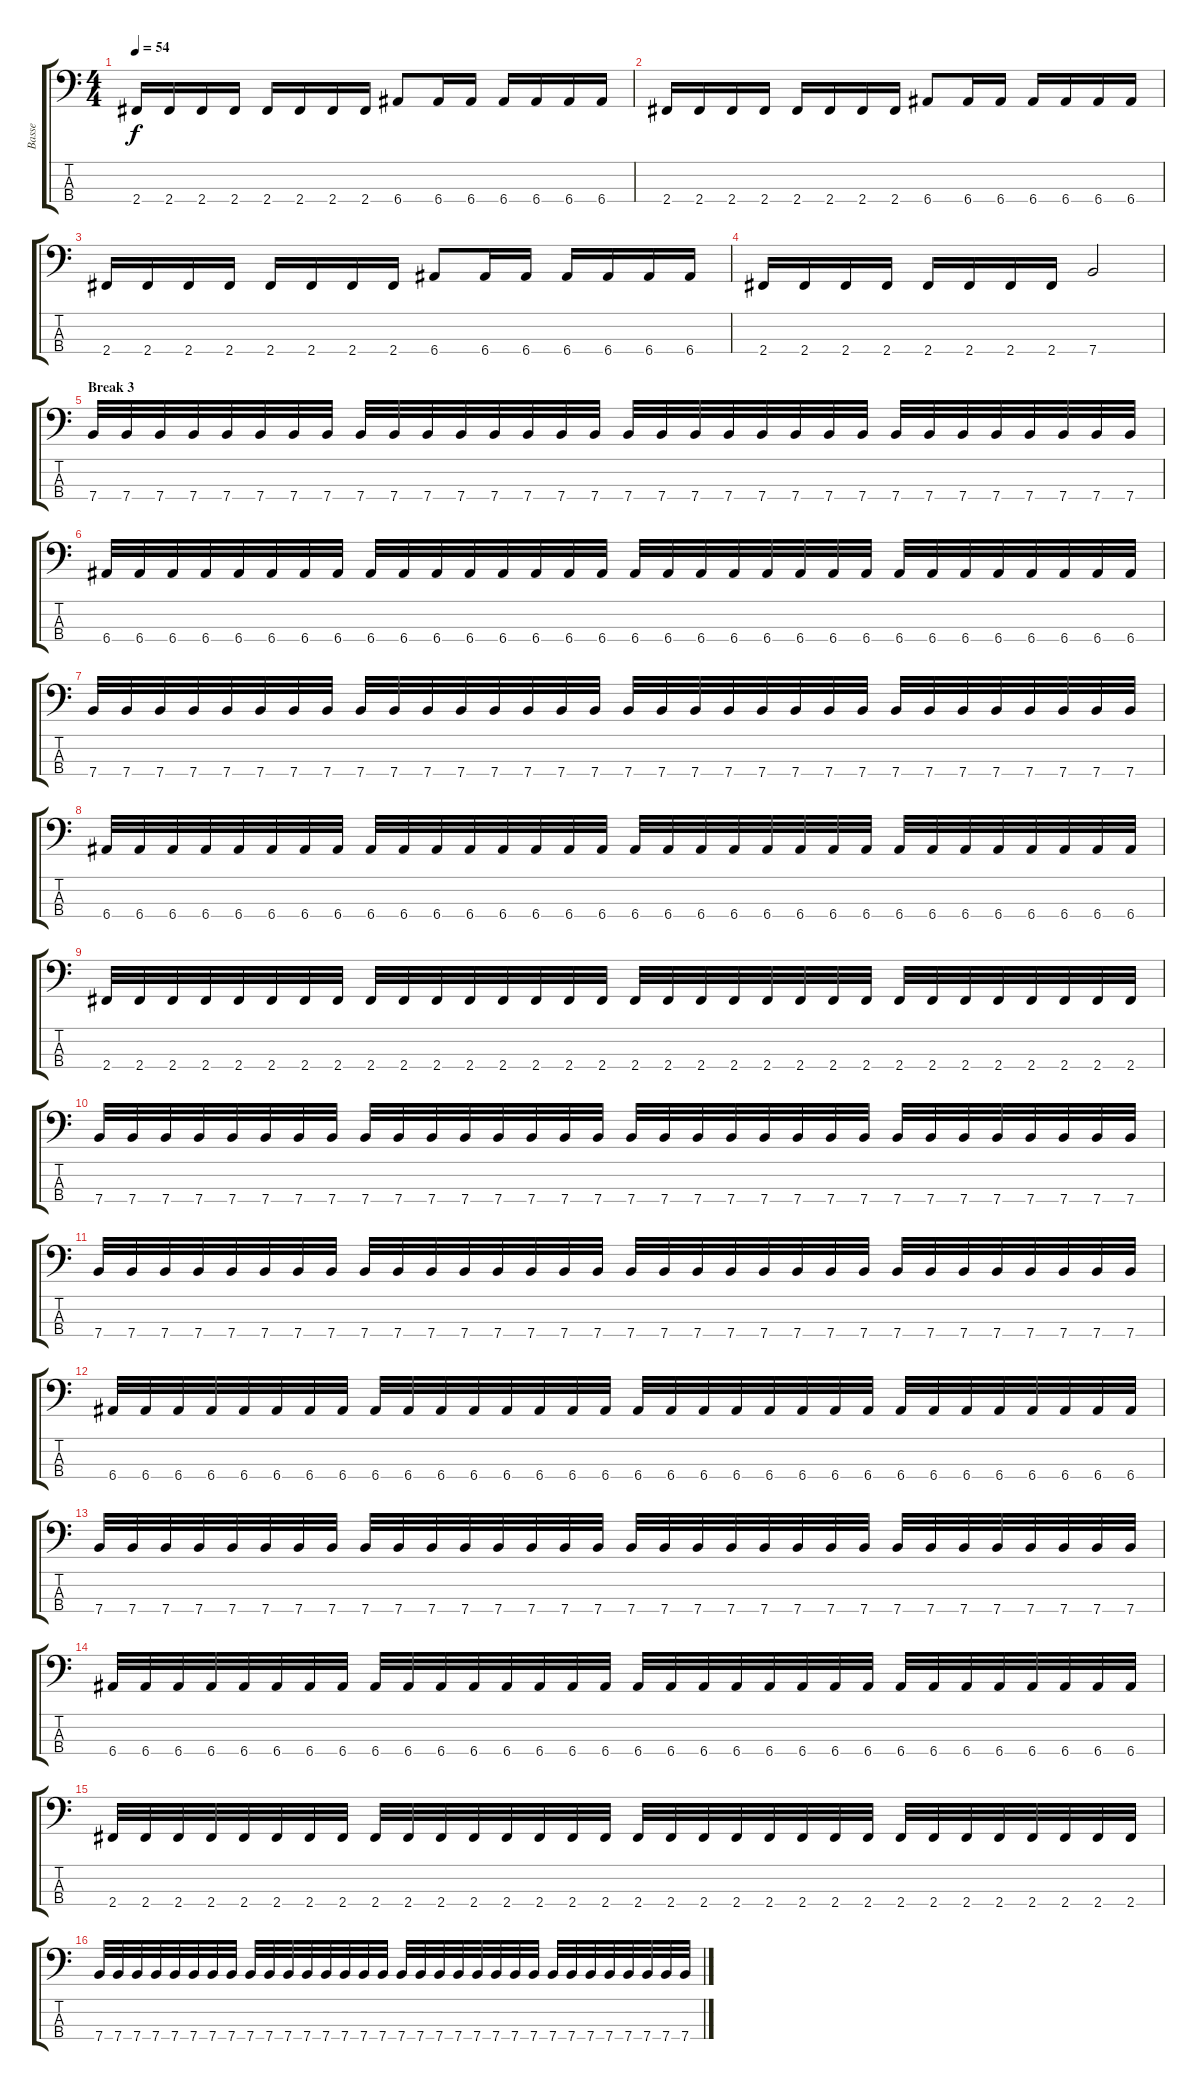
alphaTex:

\track ("Basse" "Basse") {instrument electricbassfinger}
\staff {score tabs}
\tuning (G2 D2 A1 E1) {hide}
\ts (4 4)
\tempo 54
\clef f4
\ks c
2.4.16{dy f} 2.4.16 2.4.16 2.4.16 2.4.16 2.4.16 2.4.16 2.4.16 6.4.8 6.4.16 6.4.16 6.4.16 6.4.16 6.4.16 6.4.16 |
2.4.16 2.4.16 2.4.16 2.4.16 2.4.16 2.4.16 2.4.16 2.4.16 6.4.8 6.4.16 6.4.16 6.4.16 6.4.16 6.4.16 6.4.16 |
2.4.16 2.4.16 2.4.16 2.4.16 2.4.16 2.4.16 2.4.16 2.4.16 6.4.8 6.4.16 6.4.16 6.4.16 6.4.16 6.4.16 6.4.16 |
2.4.16 2.4.16 2.4.16 2.4.16 2.4.16 2.4.16 2.4.16 2.4.16 7.4.2 |
\section ("" "Break 3")
7.4.32 7.4.32 7.4.32 7.4.32 7.4.32 7.4.32 7.4.32 7.4.32 7.4.32 7.4.32 7.4.32 7.4.32 7.4.32 7.4.32 7.4.32 7.4.32 7.4.32 7.4.32 7.4.32 7.4.32 7.4.32 7.4.32 7.4.32 7.4.32 7.4.32 7.4.32 7.4.32 7.4.32 7.4.32 7.4.32 7.4.32 7.4.32 |
6.4.32 6.4.32 6.4.32 6.4.32 6.4.32 6.4.32 6.4.32 6.4.32 6.4.32 6.4.32 6.4.32 6.4.32 6.4.32 6.4.32 6.4.32 6.4.32 6.4.32 6.4.32 6.4.32 6.4.32 6.4.32 6.4.32 6.4.32 6.4.32 6.4.32 6.4.32 6.4.32 6.4.32 6.4.32 6.4.32 6.4.32 6.4.32 |
7.4.32 7.4.32 7.4.32 7.4.32 7.4.32 7.4.32 7.4.32 7.4.32 7.4.32 7.4.32 7.4.32 7.4.32 7.4.32 7.4.32 7.4.32 7.4.32 7.4.32 7.4.32 7.4.32 7.4.32 7.4.32 7.4.32 7.4.32 7.4.32 7.4.32 7.4.32 7.4.32 7.4.32 7.4.32 7.4.32 7.4.32 7.4.32 |
6.4.32 6.4.32 6.4.32 6.4.32 6.4.32 6.4.32 6.4.32 6.4.32 6.4.32 6.4.32 6.4.32 6.4.32 6.4.32 6.4.32 6.4.32 6.4.32 6.4.32 6.4.32 6.4.32 6.4.32 6.4.32 6.4.32 6.4.32 6.4.32 6.4.32 6.4.32 6.4.32 6.4.32 6.4.32 6.4.32 6.4.32 6.4.32 |
2.4.32 2.4.32 2.4.32 2.4.32 2.4.32 2.4.32 2.4.32 2.4.32 2.4.32 2.4.32 2.4.32 2.4.32 2.4.32 2.4.32 2.4.32 2.4.32 2.4.32 2.4.32 2.4.32 2.4.32 2.4.32 2.4.32 2.4.32 2.4.32 2.4.32 2.4.32 2.4.32 2.4.32 2.4.32 2.4.32 2.4.32 2.4.32 |
7.4.32 7.4.32 7.4.32 7.4.32 7.4.32 7.4.32 7.4.32 7.4.32 7.4.32 7.4.32 7.4.32 7.4.32 7.4.32 7.4.32 7.4.32 7.4.32 7.4.32 7.4.32 7.4.32 7.4.32 7.4.32 7.4.32 7.4.32 7.4.32 7.4.32 7.4.32 7.4.32 7.4.32 7.4.32 7.4.32 7.4.32 7.4.32 |
7.4.32 7.4.32 7.4.32 7.4.32 7.4.32 7.4.32 7.4.32 7.4.32 7.4.32 7.4.32 7.4.32 7.4.32 7.4.32 7.4.32 7.4.32 7.4.32 7.4.32 7.4.32 7.4.32 7.4.32 7.4.32 7.4.32 7.4.32 7.4.32 7.4.32 7.4.32 7.4.32 7.4.32 7.4.32 7.4.32 7.4.32 7.4.32 |
6.4.32 6.4.32 6.4.32 6.4.32 6.4.32 6.4.32 6.4.32 6.4.32 6.4.32 6.4.32 6.4.32 6.4.32 6.4.32 6.4.32 6.4.32 6.4.32 6.4.32 6.4.32 6.4.32 6.4.32 6.4.32 6.4.32 6.4.32 6.4.32 6.4.32 6.4.32 6.4.32 6.4.32 6.4.32 6.4.32 6.4.32 6.4.32 |
7.4.32 7.4.32 7.4.32 7.4.32 7.4.32 7.4.32 7.4.32 7.4.32 7.4.32 7.4.32 7.4.32 7.4.32 7.4.32 7.4.32 7.4.32 7.4.32 7.4.32 7.4.32 7.4.32 7.4.32 7.4.32 7.4.32 7.4.32 7.4.32 7.4.32 7.4.32 7.4.32 7.4.32 7.4.32 7.4.32 7.4.32 7.4.32 |
6.4.32 6.4.32 6.4.32 6.4.32 6.4.32 6.4.32 6.4.32 6.4.32 6.4.32 6.4.32 6.4.32 6.4.32 6.4.32 6.4.32 6.4.32 6.4.32 6.4.32 6.4.32 6.4.32 6.4.32 6.4.32 6.4.32 6.4.32 6.4.32 6.4.32 6.4.32 6.4.32 6.4.32 6.4.32 6.4.32 6.4.32 6.4.32 |
2.4.32 2.4.32 2.4.32 2.4.32 2.4.32 2.4.32 2.4.32 2.4.32 2.4.32 2.4.32 2.4.32 2.4.32 2.4.32 2.4.32 2.4.32 2.4.32 2.4.32 2.4.32 2.4.32 2.4.32 2.4.32 2.4.32 2.4.32 2.4.32 2.4.32 2.4.32 2.4.32 2.4.32 2.4.32 2.4.32 2.4.32 2.4.32 |
7.4.32 7.4.32 7.4.32 7.4.32 7.4.32 7.4.32 7.4.32 7.4.32 7.4.32 7.4.32 7.4.32 7.4.32 7.4.32 7.4.32 7.4.32 7.4.32 7.4.32 7.4.32 7.4.32 7.4.32 7.4.32 7.4.32 7.4.32 7.4.32 7.4.32 7.4.32 7.4.32 7.4.32 7.4.32 7.4.32 7.4.32 7.4.32
